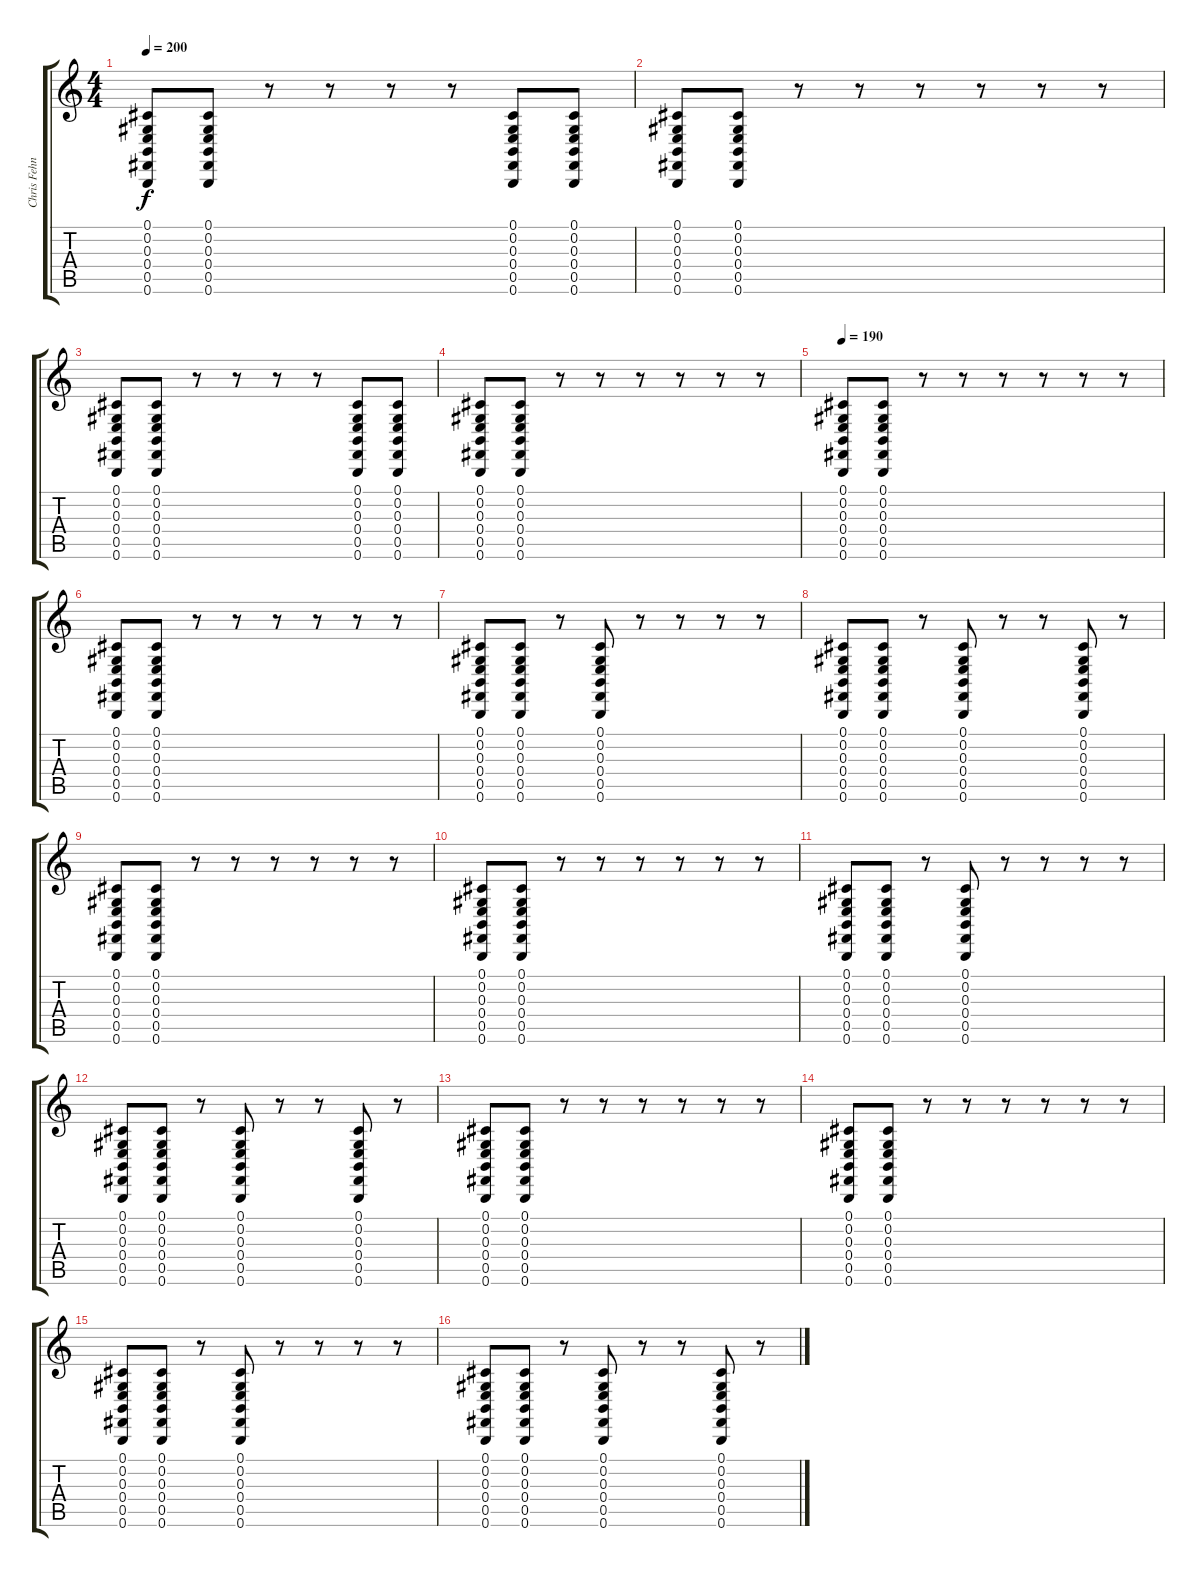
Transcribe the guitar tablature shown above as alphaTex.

\track ("Chris Fehn" "Chris Fehn") {instrument melodictom}
\staff {score tabs}
\tuning (Db4 Ab3 E3 B2 Gb2 B1) {hide}
\ts (4 4)
\tempo 200
\clef g2
\ks c
(0.1 0.2 0.3 0.4 0.5 0.6).8{dy f} (0.1 0.2 0.3 0.4 0.5 0.6).8 r.8 r.8 r.8 r.8 (0.1 0.2 0.3 0.4 0.5 0.6).8 (0.1 0.2 0.3 0.4 0.5 0.6).8 |
(0.1 0.2 0.3 0.4 0.5 0.6).8 (0.1 0.2 0.3 0.4 0.5 0.6).8 r.8 r.8 r.8 r.8 r.8 r.8 |
(0.1 0.2 0.3 0.4 0.5 0.6).8 (0.1 0.2 0.3 0.4 0.5 0.6).8 r.8 r.8 r.8 r.8 (0.1 0.2 0.3 0.4 0.5 0.6).8 (0.1 0.2 0.3 0.4 0.5 0.6).8 |
(0.1 0.2 0.3 0.4 0.5 0.6).8 (0.1 0.2 0.3 0.4 0.5 0.6).8 r.8 r.8 r.8 r.8 r.8 r.8 |
\tempo 190
(0.1 0.2 0.3 0.4 0.5 0.6).8 (0.1 0.2 0.3 0.4 0.5 0.6).8 r.8 r.8 r.8 r.8 r.8 r.8 |
(0.1 0.2 0.3 0.4 0.5 0.6).8 (0.1 0.2 0.3 0.4 0.5 0.6).8 r.8 r.8 r.8 r.8 r.8 r.8 |
(0.1 0.2 0.3 0.4 0.5 0.6).8 (0.1 0.2 0.3 0.4 0.5 0.6).8 r.8 (0.1 0.2 0.3 0.4 0.5 0.6).8 r.8 r.8 r.8 r.8 |
(0.1 0.2 0.3 0.4 0.5 0.6).8 (0.1 0.2 0.3 0.4 0.5 0.6).8 r.8 (0.1 0.2 0.3 0.4 0.5 0.6).8 r.8 r.8 (0.1 0.2 0.3 0.4 0.5 0.6).8 r.8 |
(0.1 0.2 0.3 0.4 0.5 0.6).8 (0.1 0.2 0.3 0.4 0.5 0.6).8 r.8 r.8 r.8 r.8 r.8 r.8 |
(0.1 0.2 0.3 0.4 0.5 0.6).8 (0.1 0.2 0.3 0.4 0.5 0.6).8 r.8 r.8 r.8 r.8 r.8 r.8 |
(0.1 0.2 0.3 0.4 0.5 0.6).8 (0.1 0.2 0.3 0.4 0.5 0.6).8 r.8 (0.1 0.2 0.3 0.4 0.5 0.6).8 r.8 r.8 r.8 r.8 |
(0.1 0.2 0.3 0.4 0.5 0.6).8 (0.1 0.2 0.3 0.4 0.5 0.6).8 r.8 (0.1 0.2 0.3 0.4 0.5 0.6).8 r.8 r.8 (0.1 0.2 0.3 0.4 0.5 0.6).8 r.8 |
(0.1 0.2 0.3 0.4 0.5 0.6).8 (0.1 0.2 0.3 0.4 0.5 0.6).8 r.8 r.8 r.8 r.8 r.8 r.8 |
(0.1 0.2 0.3 0.4 0.5 0.6).8 (0.1 0.2 0.3 0.4 0.5 0.6).8 r.8 r.8 r.8 r.8 r.8 r.8 |
(0.1 0.2 0.3 0.4 0.5 0.6).8 (0.1 0.2 0.3 0.4 0.5 0.6).8 r.8 (0.1 0.2 0.3 0.4 0.5 0.6).8 r.8 r.8 r.8 r.8 |
(0.1 0.2 0.3 0.4 0.5 0.6).8 (0.1 0.2 0.3 0.4 0.5 0.6).8 r.8 (0.1 0.2 0.3 0.4 0.5 0.6).8 r.8 r.8 (0.1 0.2 0.3 0.4 0.5 0.6).8 r.8
